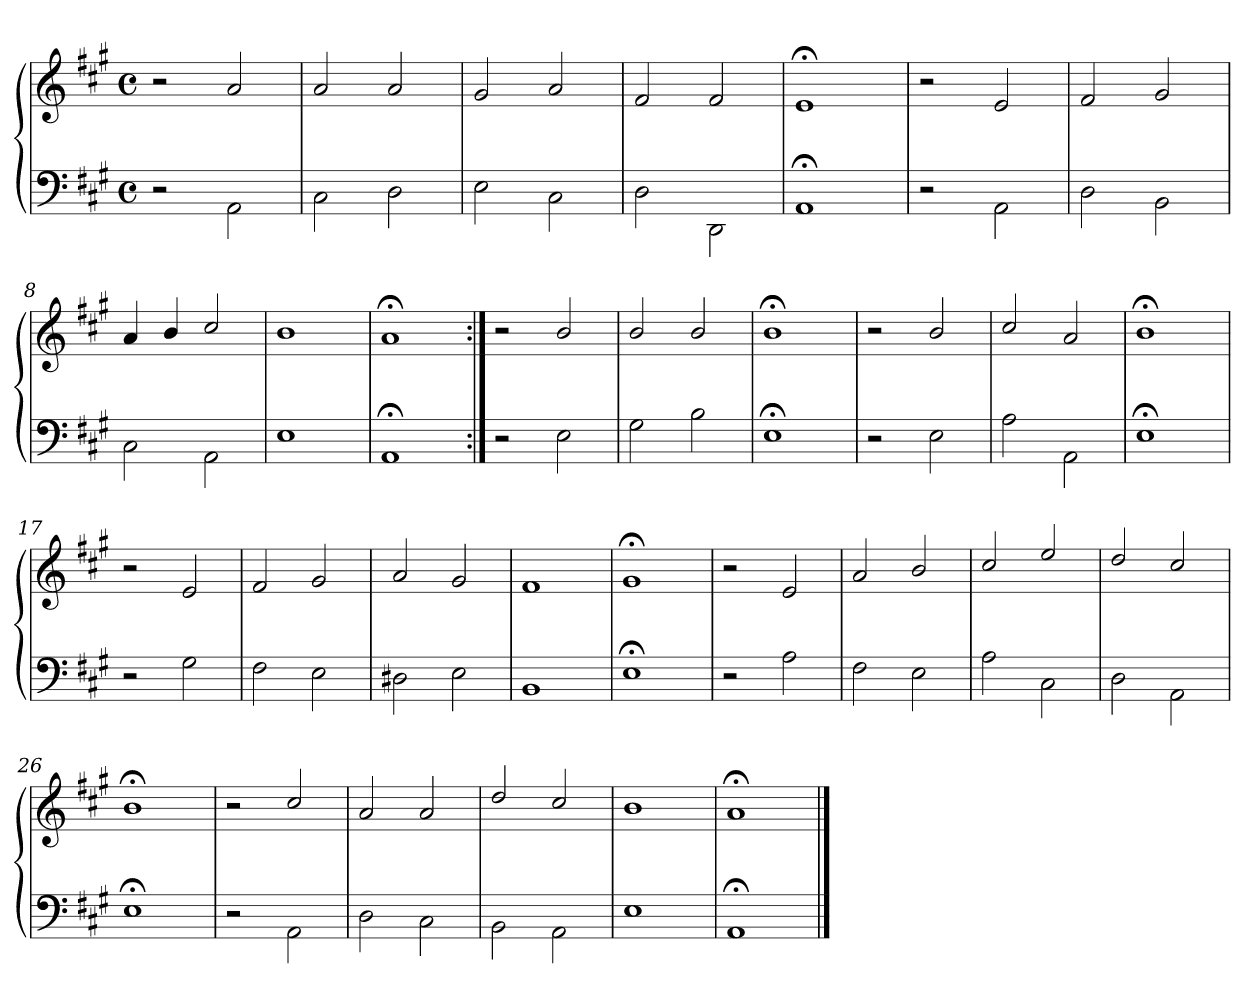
**kern	**kern
*part1	*part1
*staff2	*staff1
*clefF4	*clefG2
*k[f#c#g#]	*k[f#c#g#]
*M4/4	*M4/4
*met(c)	*met(c)
=1	=1
2r	2r
2AA\	2a/
=2	=2
2C#\	2a/
2D\	2a/
=3	=3
2E\	2g#/
2C#\	2a/
=4	=4
2D\	2f#/
2DD\	2f#/
=5	=5
1AA;\	1e;</
=6	=6
2r	2r
2AA\	2e/
=7	=7
2D\	2f#/
2BB\	2g#/
=8	=8
2C#\	4a/
.	4b/
2AA\	2cc#/
=9	=9
1E\	1b/
=10	=10
1AA;\	1a;</
!!LO:LB:g=z
=11:|!	=11:|!
2r	2r
2E\	2b/
=12	=12
2G#\	2b/
2B\	2b/
=13	=13
1E;\	1b;</
=14	=14
2r	2r
2E\	2b/
=15	=15
2A\	2cc#/
2AA\	2a/
=16	=16
1E;\	1b;</
=17	=17
2r	2r
2G#\	2e/
=18	=18
2F#\	2f#/
2E\	2g#/
=19	=19
2D#X\	2a/
2E\	2g#/
=20	=20
1BB\	1f#/
=21	=21
1E;\	1g#;</
!!LO:LB:g=z
=22	=22
2r	2r
2A\	2e/
=23	=23
2F#\	2a/
2E\	2b/
=24	=24
2A\	2cc#/
2C#\	2ee/
=25	=25
2D\	2dd/
2AA\	2cc#/
=26	=26
1E;\	1b;</
=27	=27
2r	2r
2AA\	2cc#/
=28	=28
2D\	2a/
2C#\	2a/
=29	=29
2BB\	2dd/
2AA\	2cc#/
=30	=30
1E\	1b/
=31	=31
1AA;\	1a;</
==	==
*-	*-
